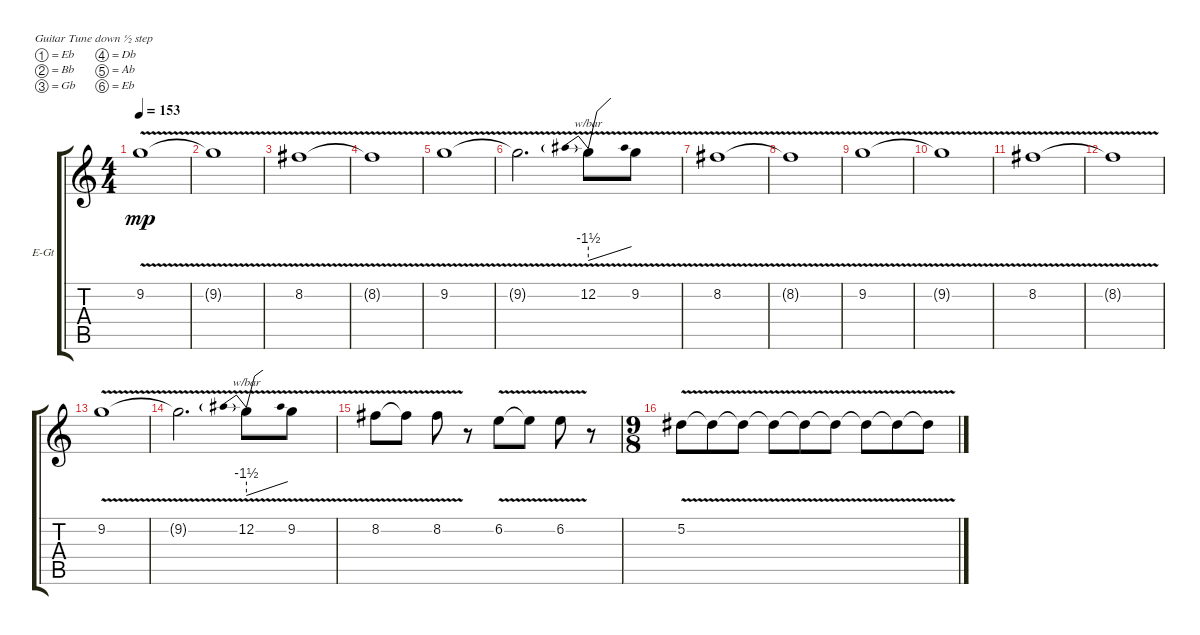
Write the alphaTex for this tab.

\bracketExtendMode groupsimilarinstruments
\firstSystemTrackNameOrientation horizontal
\otherSystemsTrackNameOrientation horizontal
\track ("solo" "E-Gt") {instrument distortionguitar}
\staff {score tabs}
\tuning (Eb4 Bb3 Gb3 Db3 Ab2 Eb2)
\ts (4 4)
\tempo 153
\clef g2
\ks c
9.2{v}.1{dy mp instrument distortionguitar} |
9.2{v t}.1 |
8.2{v}.1 |
8.2{v t}.1 |
9.2{v}.1 |
9.2{v t}.2{d} 12.2{v}.8{tbe (predivedive default 0 -6 30 0)} 9.2{v}.8 |
8.2{v}.1 |
8.2{v t}.1 |
9.2{v}.1 |
9.2{v t}.1 |
8.2{v}.1 |
8.2{v t}.1 |
9.2{v}.1 |
9.2{v t}.2{d} 12.2{v}.8{tbe (predivedive default 0 -6 30 0)} 9.2{v}.8 |
8.2{v}.8 8.2{v t}.8 8.2{v}.8 r.8 6.2{v}.8 6.2{v t}.8 6.2{v}.8 r.8 |
\ts (9 8)
5.2{v}.8 5.2{v t}.8 5.2{v t}.8 5.2{v t}.8 5.2{v t}.8 5.2{v t}.8 5.2{v t}.8 5.2{v t}.8 5.2{v t}.8
